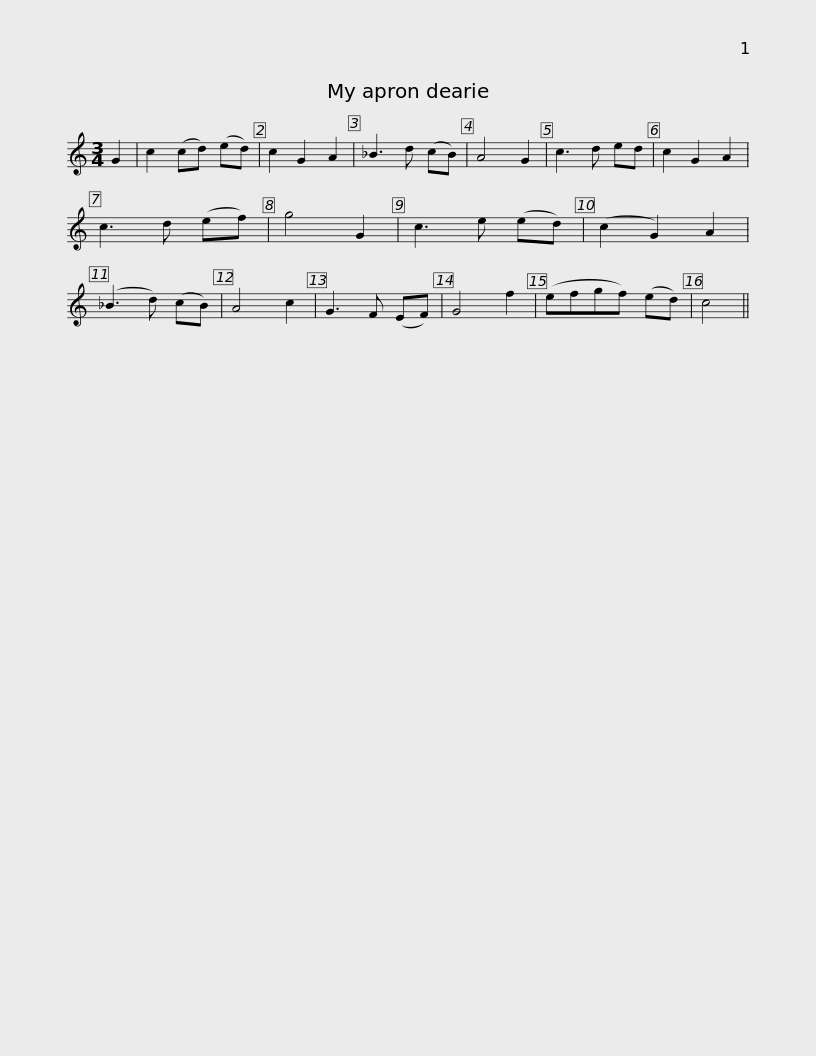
X:1
L:1/8
M:3/4
I:linebreak $
K:C
V:1 treble
V:1
 G2 | c2 (cd) (ed) | c2 G2 A2 | _B3 d (cB) | A4 G2 | %5
 c3 d ed | c2 G2 A2 | c3 d (ef) | g4 G2 | c3 e (ed) | %10
 (c2 G2) A2 | (_B3 d) (cB) |$ A4 c2 | G3 F (EF) | G4 f2 | %15
 (efgf) (ed) | c4 || %17
